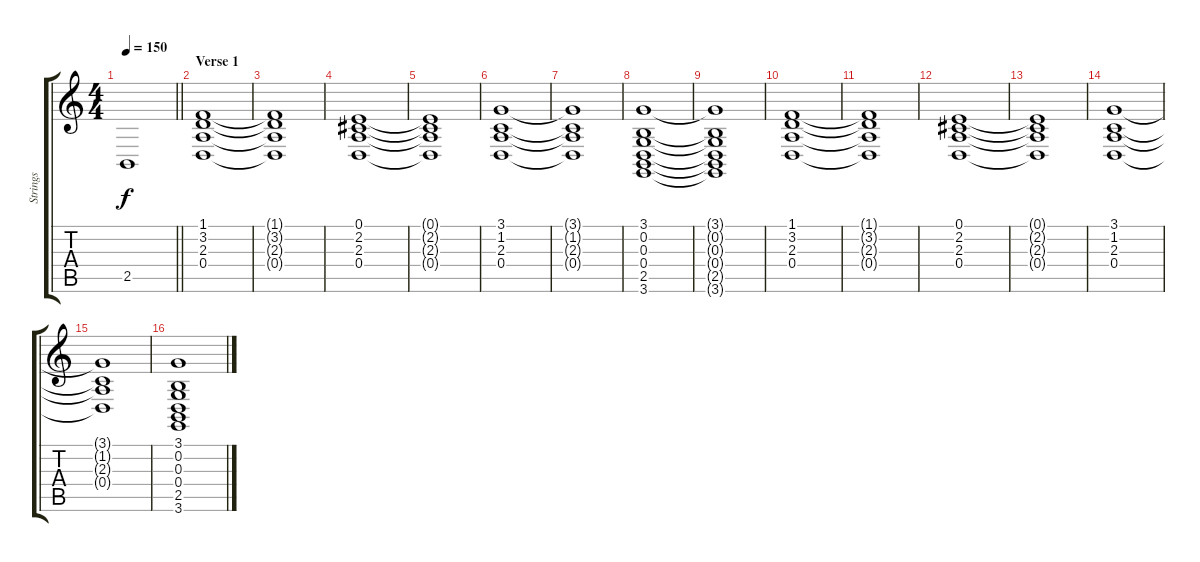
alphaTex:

\track ("Strings" "Strings") {instrument stringensemble1}
\staff {score tabs}
\tuning (E4 B3 G3 D3 A2 E2) {hide}
\ts (4 4)
\tempo 150
\clef g2
\barLineRight lightlight
\ks c
2.5{t}.1{dy f} |
\section ("" "Verse 1")
(1.1 3.2 2.3 0.4).1 |
(1.1{t} 3.2{t} 2.3{t} 0.4{t}).1 |
(0.1 2.2 2.3 0.4).1 |
(0.1{t} 2.2{t} 2.3{t} 0.4{t}).1 |
(3.1 1.2 2.3 0.4).1 |
(3.1{t} 1.2{t} 2.3{t} 0.4{t}).1 |
(3.1 0.2 0.3 0.4 2.5 3.6).1 |
(3.1{t} 0.2{t} 0.3{t} 0.4{t} 2.5{t} 3.6{t}).1 |
(1.1 3.2 2.3 0.4).1 |
(1.1{t} 3.2{t} 2.3{t} 0.4{t}).1 |
(0.1 2.2 2.3 0.4).1 |
(0.1{t} 2.2{t} 2.3{t} 0.4{t}).1 |
(3.1 1.2 2.3 0.4).1 |
(3.1{t} 1.2{t} 2.3{t} 0.4{t}).1 |
(3.1 0.2 0.3 0.4 2.5 3.6).1
